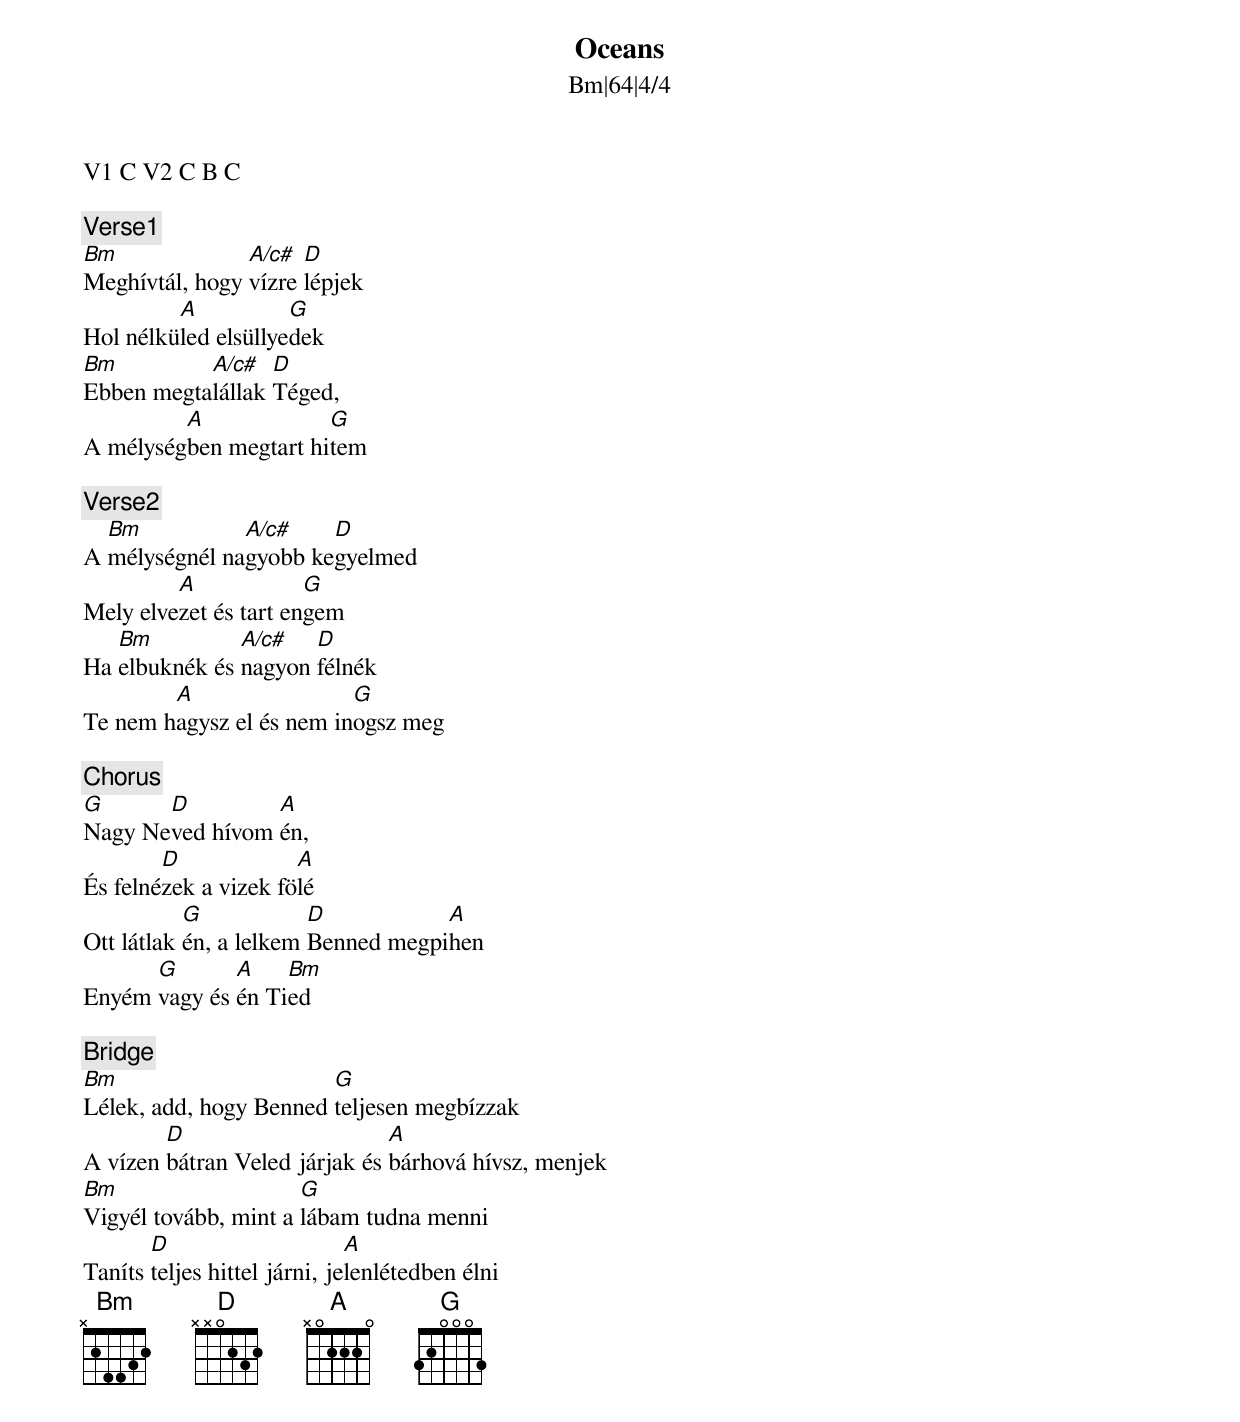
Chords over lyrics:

Oceans
Bm|64|4/4
V1 C V2 C B C

[Verse1]
Bm              A/c#  D
Meghívtál, hogy vízre lépjek
         A           G
Hol nélküled elsüllyedek
Bm         A/c#   D
Ebben megtalállak Téged,
         A             G
A mélységben megtart hitem

[Verse2]
  Bm           A/c#    D
A mélységnél nagyobb kegyelmed
         A             G
Mely elvezet és tart engem
   Bm          A/c#   D
Ha elbuknék és nagyon félnék
        A                 G
Te nem hagysz el és nem inogsz meg

[Chorus]
G      D         A
Nagy Neved hívom én,
        D             A
És felnézek a vizek fölé
           G            D           A
Ott látlak én, a lelkem Benned megpihen
      G       A    Bm
Enyém vagy és én Tied

[Bridge]
Bm                      G
Lélek, add, hogy Benned teljesen megbízzak
        D                      A
A vízen bátran Veled járjak és bárhová hívsz, menjek
Bm                    G
Vigyél tovább, mint a lábam tudna menni
       D                      A
Taníts teljes hittel járni, jelenlétedben élni
